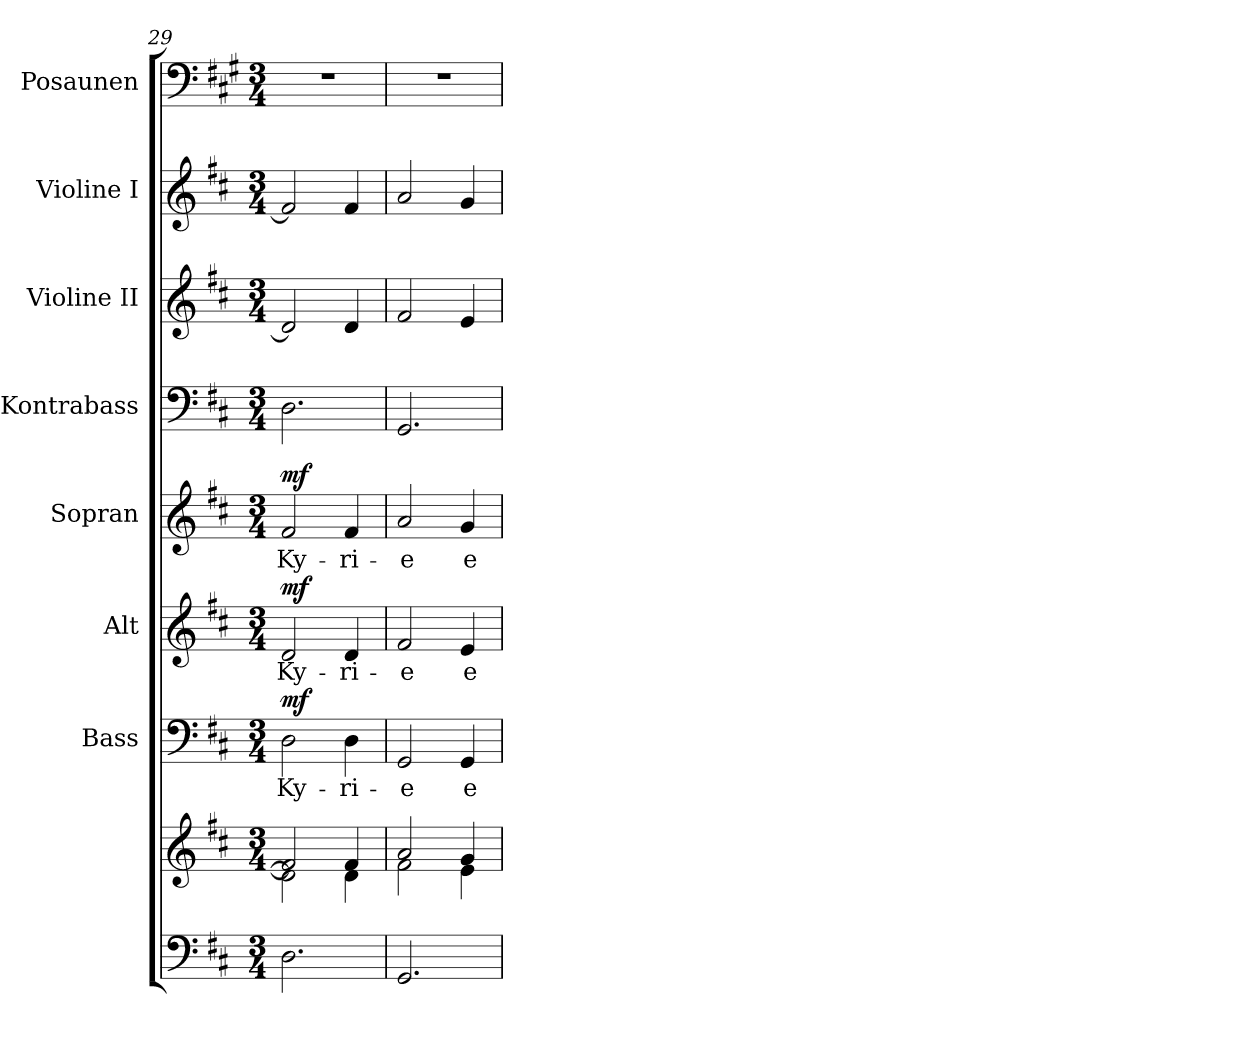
**kern	**kern	**kern	**text	**dynam	**kern	**text	**dynam	**kern	**text	**dynam	**kern	**kern	**kern	**kern
*part8	*part8	*part7	*part7	*part7	*part6	*part6	*part6	*part5	*part5	*part5	*part4	*part3	*part2	*part1
*staff9	*staff8	*staff7	*staff7	*staff7	*staff6	*staff6	*staff6	*staff5	*staff5	*staff5	*staff4	*staff3	*staff2	*staff1
*	*	*I"Bass	*	*	*I"Alt	*	*	*I"Sopran	*	*	*I"Kontrabass	*I"Violine II	*I"Violine I	*I"Posaunen
*	*	*I'B.	*	*	*I'A.	*	*	*I'S.	*	*	*I'Kb.	*I'Vl. II	*I'Vl. I	*I'Pos.
*clefF4	*clefG2	*clefF4	*	*	*clefG2	*	*	*clefG2	*	*	*clefF4	*clefG2	*clefG2	*clefF4
*	*	*	*	*	*	*	*	*	*	*	*ITrd7c12	*	*	*ITrd4c7
*k[f#c#]	*k[f#c#]	*k[f#c#]	*	*	*k[f#c#]	*	*	*k[f#c#]	*	*	*k[f#c#]	*k[f#c#]	*k[f#c#]	*k[f#c#]
*D:	*D:	*D:	*	*	*D:	*	*	*D:	*	*	*D:	*D:	*D:	*D:
*M3/4	*M3/4	*M3/4	*	*	*M3/4	*	*	*M3/4	*	*	*M3/4	*M3/4	*M3/4	*M3/4
=29	=29	=29	=29	=29	=29	=29	=29	=29	=29	=29	=29	=29	=29	=29
*	*^	*	*	*	*	*	*	*	*	*	*	*	*	*
!	!	!	!	!LO:LY:b	!LO:DY:a	!	!LO:LY:b	!LO:DY:a	!	!LO:LY:b	!LO:DY:a	!	!	!	!
2.D\	2f#/]	2d\]	2D\	Ky-	mf	2d/	Ky-	mf	2f#/	Ky-	mf	2.DD\	2d/]	2f#/]	2.r
!	!	!	!	!LO:LY:b	!	!	!LO:LY:b	!	!	!LO:LY:b	!	!	!	!	!
.	4f#/	4d\	4D\	-ri-	.	4d/	-ri-	.	4f#/	-ri-	.	.	4d/	4f#/	.
!!LO:PB:g=z
=30	=30	=30	=30	=30	=30	=30	=30	=30	=30	=30	=30	=30	=30	=30	=30
!	!	!	!	!LO:LY:b	!	!	!LO:LY:b	!	!	!LO:LY:b	!	!	!	!	!
2.GG/	2a/	2f#\	2GG/	-e	.	2f#/	-e	.	2a/	-e	.	2.GGG/	2f#/	2a/	2.r
!	!	!	!	!LO:LY:b	!	!	!LO:LY:b	!	!	!LO:LY:b	!	!	!	!	!
.	4g/	4e\	4GG/	e-	.	4e/	e-	.	4g/	e-	.	.	4e/	4g/	.
*	*v	*v	*	*	*	*	*	*	*	*	*	*	*	*	*
=	=	=	=	=	=	=	=	=	=	=	=	=	=	=
*-	*-	*-	*-	*-	*-	*-	*-	*-	*-	*-	*-	*-	*-	*-
